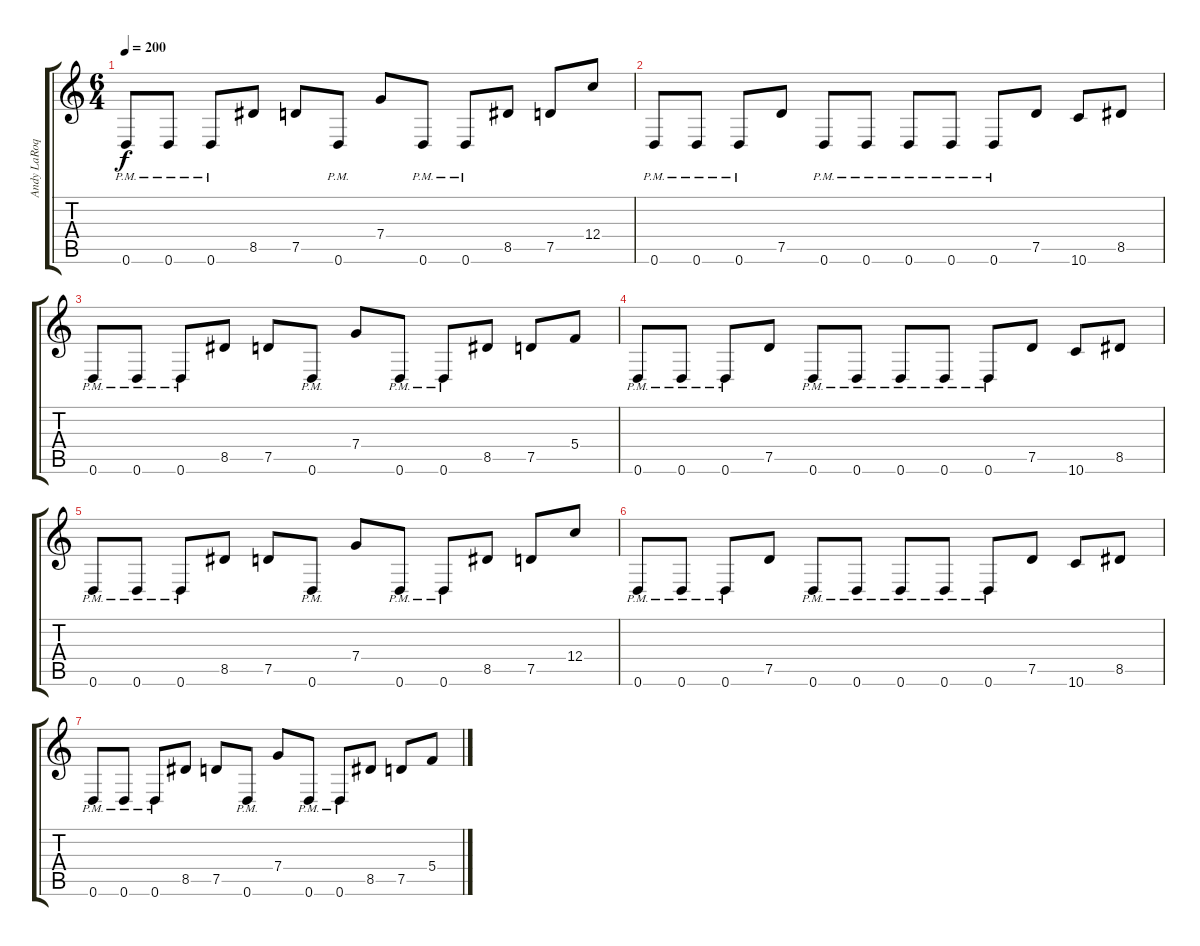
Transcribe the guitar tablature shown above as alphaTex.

\track ("Andy LaRoque" "Andy LaRoq") {instrument distortionguitar}
\staff {score tabs}
\tuning (D4 A3 F3 C3 G2 D2) {hide}
\ts (6 4)
\tempo 200
\clef g2
\ks c
0.6{pm}.8{dy f} 0.6{pm}.8 0.6{pm}.8 8.5.8 7.5.8 0.6{pm}.8 7.4.8 0.6{pm}.8 0.6{pm}.8 8.5.8 7.5.8 12.4.8 |
0.6{pm}.8 0.6{pm}.8 0.6{pm}.8 7.5.8 0.6{pm}.8 0.6{pm}.8 0.6{pm}.8 0.6{pm}.8 0.6{pm}.8 7.5.8 10.6.8 8.5.8 |
0.6{pm}.8 0.6{pm}.8 0.6{pm}.8 8.5.8 7.5.8 0.6{pm}.8 7.4.8 0.6{pm}.8 0.6{pm}.8 8.5.8 7.5.8 5.4.8 |
0.6{pm}.8 0.6{pm}.8 0.6{pm}.8 7.5.8 0.6{pm}.8 0.6{pm}.8 0.6{pm}.8 0.6{pm}.8 0.6{pm}.8 7.5.8 10.6.8 8.5.8 |
0.6{pm}.8 0.6{pm}.8 0.6{pm}.8 8.5.8 7.5.8 0.6{pm}.8 7.4.8 0.6{pm}.8 0.6{pm}.8 8.5.8 7.5.8 12.4.8 |
0.6{pm}.8 0.6{pm}.8 0.6{pm}.8 7.5.8 0.6{pm}.8 0.6{pm}.8 0.6{pm}.8 0.6{pm}.8 0.6{pm}.8 7.5.8 10.6.8 8.5.8 |
0.6{pm}.8 0.6{pm}.8 0.6{pm}.8 8.5.8 7.5.8 0.6{pm}.8 7.4.8 0.6{pm}.8 0.6{pm}.8 8.5.8 7.5.8 5.4.8
